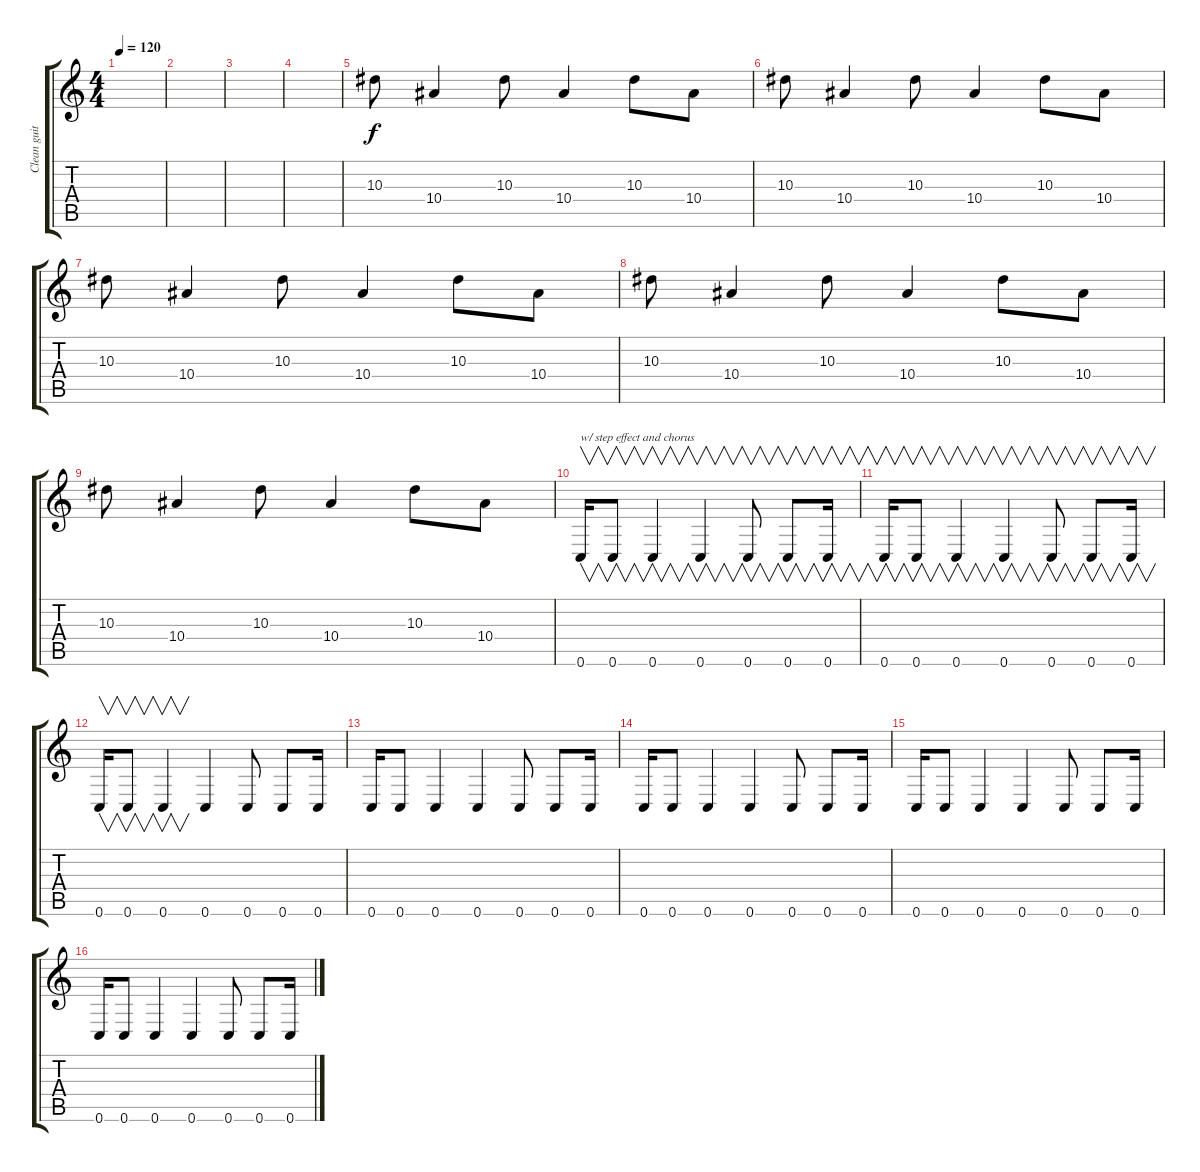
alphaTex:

\track ("Clean guitar w/ effect" "Clean guit") {instrument acousticguitarsteel}
\staff {score tabs}
\tuning (D4 A3 F3 C3 G2 C2) {hide}
\ts (4 4)
\tempo 120
\clef g2
\ks c
|
|
|
|
10.3.8 10.4.4 10.3.8 10.4.4 10.3.8 10.4.8 |
10.3.8 10.4.4 10.3.8 10.4.4 10.3.8 10.4.8 |
10.3.8 10.4.4 10.3.8 10.4.4 10.3.8 10.4.8 |
10.3.8 10.4.4 10.3.8 10.4.4 10.3.8 10.4.8 |
10.3.8 10.4.4 10.3.8 10.4.4 10.3.8 10.4.8 |
0.6.16{v txt "w/ step effect and chorus"} 0.6.8{v} 0.6.4{v} 0.6.4{v} 0.6.8{v} 0.6.8{v} 0.6.16{v} |
0.6.16{v} 0.6.8{v} 0.6.4{v} 0.6.4{v} 0.6.8{v} 0.6.8{v} 0.6.16{v} |
0.6.16{v} 0.6.8{v} 0.6.4{v} 0.6.4 0.6.8 0.6.8 0.6.16 |
0.6.16 0.6.8 0.6.4 0.6.4 0.6.8 0.6.8 0.6.16 |
0.6.16 0.6.8 0.6.4 0.6.4 0.6.8 0.6.8 0.6.16 |
0.6.16 0.6.8 0.6.4 0.6.4 0.6.8 0.6.8 0.6.16 |
0.6.16 0.6.8 0.6.4 0.6.4 0.6.8 0.6.8 0.6.16
